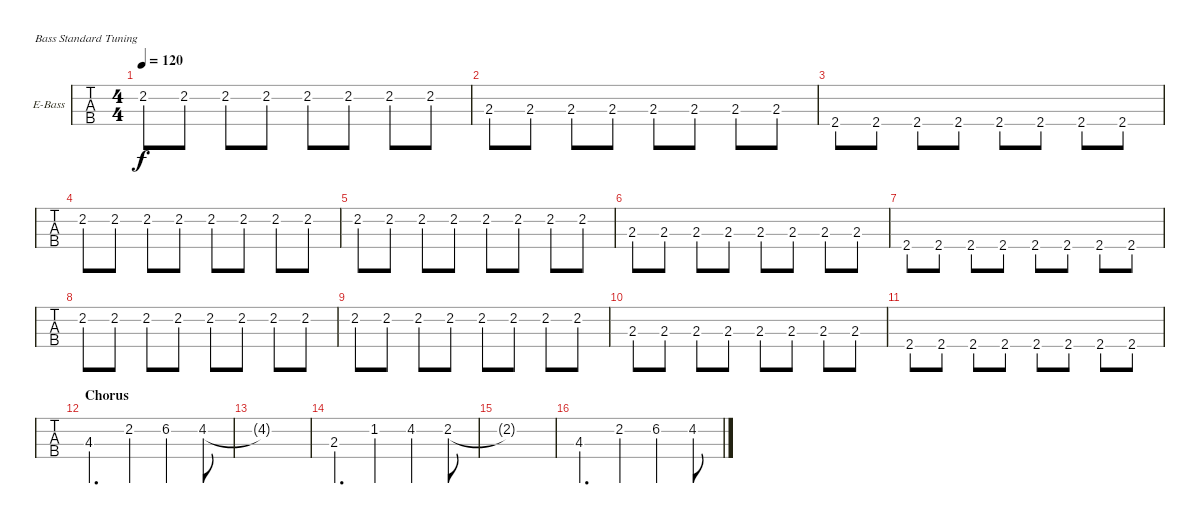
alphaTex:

\bracketExtendMode groupsimilarinstruments
\firstSystemTrackNameOrientation horizontal
\otherSystemsTrackNameOrientation horizontal
\track ("Nikolai" "E-Bass") {instrument electricbassfinger}
\staff {tabs}
\tuning (G2 D2 A1 E1)
\ts (4 4)
\tempo 120
\clef f4
\ks c
2.2.8{dy f} 2.2.8 2.2.8 2.2.8 2.2.8 2.2.8 2.2.8 2.2.8 |
2.3.8 2.3.8 2.3.8 2.3.8 2.3.8 2.3.8 2.3.8 2.3.8 |
2.4.8 2.4.8 2.4.8 2.4.8 2.4.8 2.4.8 2.4.8 2.4.8 |
2.2.8 2.2.8 2.2.8 2.2.8 2.2.8 2.2.8 2.2.8 2.2.8 |
2.2.8 2.2.8 2.2.8 2.2.8 2.2.8 2.2.8 2.2.8 2.2.8 |
2.3.8 2.3.8 2.3.8 2.3.8 2.3.8 2.3.8 2.3.8 2.3.8 |
2.4.8 2.4.8 2.4.8 2.4.8 2.4.8 2.4.8 2.4.8 2.4.8 |
2.2.8 2.2.8 2.2.8 2.2.8 2.2.8 2.2.8 2.2.8 2.2.8 |
2.2.8 2.2.8 2.2.8 2.2.8 2.2.8 2.2.8 2.2.8 2.2.8 |
2.3.8 2.3.8 2.3.8 2.3.8 2.3.8 2.3.8 2.3.8 2.3.8 |
2.4.8 2.4.8 2.4.8 2.4.8 2.4.8 2.4.8 2.4.8 2.4.8 |
\section ("" "Chorus")
4.3.4{d} 2.2.4 6.2.4 4.2.8 |
4.2{t}.1 |
2.3.4{d} 1.2.4 4.2.4 2.2.8 |
2.2{t}.1 |
4.3.4{d} 2.2.4 6.2.4 4.2.8
